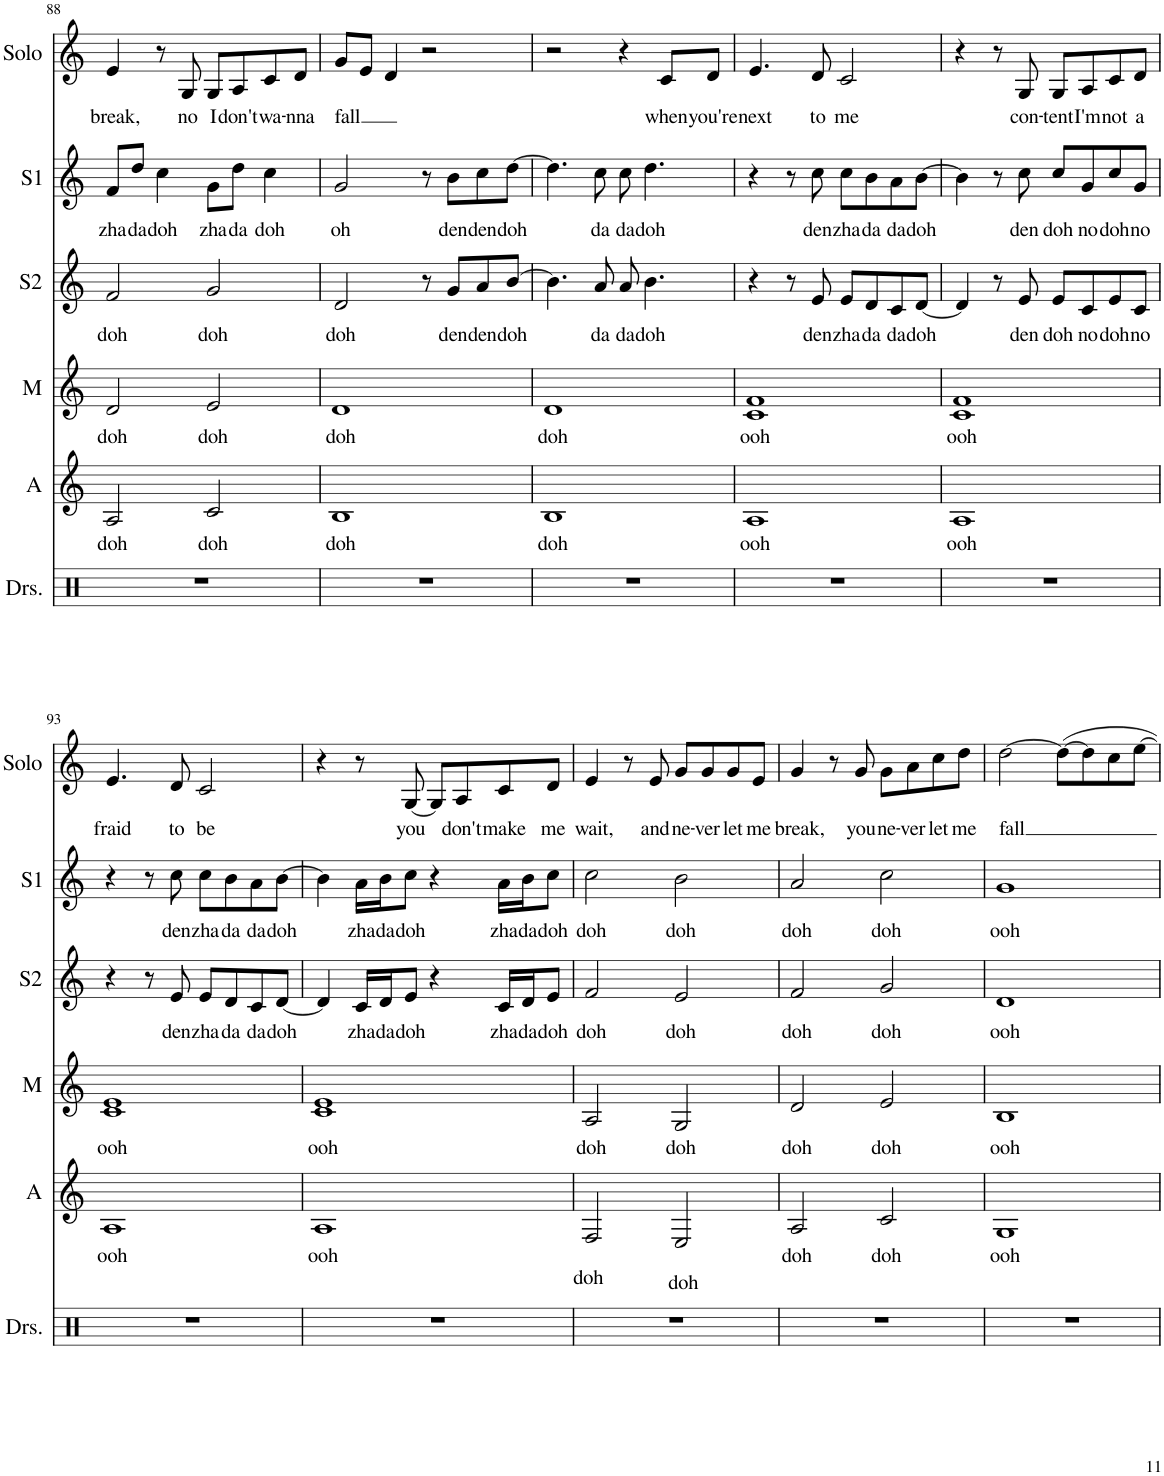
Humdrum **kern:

**kern	**kern	**text	**kern	**text	**kern	**text	**kern	**text	**kern	**text
*part6	*part5	*part5	*part4	*part4	*part3	*part3	*part2	*part2	*part1	*part1
*staff6	*staff5	*staff5	*staff4	*staff4	*staff3	*staff3	*staff2	*staff2	*staff1	*staff1
*I"Drumset	*I"Alto	*	*I"Mezzo	*	*I"Soprano 2	*	*I"Soprano 1	*	*I"Solo	*
*I'Drs.	*I'A	*	*I'M	*	*I'S2	*	*I'S1	*	*I'Solo	*
!!LO:PB:g=z
*clefX	*clefG2	*	*clefG2	*	*clefG2	*	*clefG2	*	*clefG2	*
*k[]	*k[]	*	*k[]	*	*k[]	*	*k[]	*	*k[]	*
*M4/4	*M4/4	*	*M4/4	*	*M4/4	*	*M4/4	*	*M4/4	*
=88	=88	=88	=88	=88	=88	=88	=88	=88	=88	=88
!	!	!LO:LY:b	!	!LO:LY:b	!	!LO:LY:b	!	!LO:LY:b	!	!LO:LY:b
1r	2A/	doh	2d/	doh	2f/	doh	8f/L	zha	4e/	break,
!	!	!	!	!	!	!	!	!LO:LY:b	!	!
.	.	.	.	.	.	.	8dd/J	da	.	.
!	!	!	!	!	!	!	!	!LO:LY:b	!	!
.	.	.	.	.	.	.	4cc\	doh	8r	.
!	!	!	!	!	!	!	!	!	!	!LO:LY:b
.	.	.	.	.	.	.	.	.	8G/	no
!	!	!LO:LY:b	!	!LO:LY:b	!	!LO:LY:b	!	!LO:LY:b	!	!LO:LY:b
.	2c/	doh	2e/	doh	2g/	doh	8g\L	zha	8G/L	I
!	!	!	!	!	!	!	!	!LO:LY:b	!	!LO:LY:b
.	.	.	.	.	.	.	8dd\J	da	8A/	don't
!	!	!	!	!	!	!	!	!LO:LY:b	!	!LO:LY:b
.	.	.	.	.	.	.	4cc\	doh	8c/	wa-
!	!	!	!	!	!	!	!	!	!	!LO:LY:b
.	.	.	.	.	.	.	.	.	8d/J	-nna
=89	=89	=89	=89	=89	=89	=89	=89	=89	=89	=89
!	!	!LO:LY:b	!	!LO:LY:b	!	!LO:LY:b	!	!LO:LY:b	!	!LO:LY:b
1r	1B	doh	1d	doh	2d/	doh	2g/	oh	8g/L	fall
.	.	.	.	.	.	.	.	.	8e/J	.
.	.	.	.	.	.	.	.	.	4d/	.
.	.	.	.	.	8r	.	8r	.	2r	.
!	!	!	!	!	!	!LO:LY:b	!	!LO:LY:b	!	!
.	.	.	.	.	8g/L	den	8b\L	den	.	.
!	!	!	!	!	!	!LO:LY:b	!	!LO:LY:b	!	!
.	.	.	.	.	8a/	den	8cc\	den	.	.
!	!	!	!	!	!	!LO:LY:b	!	!LO:LY:b	!	!
.	.	.	.	.	[8b/J	doh	[8dd\J	doh	.	.
=90	=90	=90	=90	=90	=90	=90	=90	=90	=90	=90
!	!	!LO:LY:b	!	!LO:LY:b	!	!	!	!	!	!
1r	1B	doh	1d	doh	4.b\]	.	4.dd\]	.	2r	.
!	!	!	!	!	!	!LO:LY:b	!	!LO:LY:b	!	!
.	.	.	.	.	8a/	da	8cc\	da	.	.
!	!	!	!	!	!	!LO:LY:b	!	!LO:LY:b	!	!
.	.	.	.	.	8a/	da	8cc\	da	4r	.
!	!	!	!	!	!	!LO:LY:b	!	!LO:LY:b	!	!
.	.	.	.	.	4.b\	doh	4.dd\	doh	.	.
!	!	!	!	!	!	!	!	!	!	!LO:LY:b
.	.	.	.	.	.	.	.	.	8c/L	when
!	!	!	!	!	!	!	!	!	!	!LO:LY:b
.	.	.	.	.	.	.	.	.	8d/J	you're
=91	=91	=91	=91	=91	=91	=91	=91	=91	=91	=91
!	!	!LO:LY:b	!	!LO:LY:b	!	!	!	!	!	!LO:LY:b
1r	1A	ooh	1c 1f	ooh	4r	.	4r	.	4.e/	next
.	.	.	.	.	8r	.	8r	.	.	.
!	!	!	!	!	!	!LO:LY:b	!	!LO:LY:b	!	!LO:LY:b
.	.	.	.	.	8e/	den	8cc\	den	8d/	to
!	!	!	!	!	!	!LO:LY:b	!	!LO:LY:b	!	!LO:LY:b
.	.	.	.	.	8e/L	zha	8cc\L	zha	2c/	me
!	!	!	!	!	!	!LO:LY:b	!	!LO:LY:b	!	!
.	.	.	.	.	8d/	da	8b\	da	.	.
!	!	!	!	!	!	!LO:LY:b	!	!LO:LY:b	!	!
.	.	.	.	.	8c/	da	8a\	da	.	.
!	!	!	!	!	!	!LO:LY:b	!	!LO:LY:b	!	!
.	.	.	.	.	[8d/J	doh	[8b\J	doh	.	.
=92	=92	=92	=92	=92	=92	=92	=92	=92	=92	=92
!	!	!LO:LY:b	!	!LO:LY:b	!	!	!	!	!	!
1r	1A	ooh	1c 1f	ooh	4d/]	.	4b\]	.	4r	.
.	.	.	.	.	8r	.	8r	.	8r	.
!	!	!	!	!	!	!LO:LY:b	!	!LO:LY:b	!	!LO:LY:b
.	.	.	.	.	8e/	den	8cc\	den	8G/	con-
!	!	!	!	!	!	!LO:LY:b	!	!LO:LY:b	!	!LO:LY:b
.	.	.	.	.	8e/L	doh	8cc/L	doh	8G/L	-tent
!	!	!	!	!	!	!LO:LY:b	!	!LO:LY:b	!	!LO:LY:b
.	.	.	.	.	8c/	no	8g/	no	8A/	I'm
!	!	!	!	!	!	!LO:LY:b	!	!LO:LY:b	!	!LO:LY:b
.	.	.	.	.	8e/	doh	8cc/	doh	8c/	not
!	!	!	!	!	!	!LO:LY:b	!	!LO:LY:b	!	!LO:LY:b
.	.	.	.	.	8c/J	no	8g/J	no	8d/J	a
!!LO:LB:g=z
=93	=93	=93	=93	=93	=93	=93	=93	=93	=93	=93
!	!	!LO:LY:b	!	!LO:LY:b	!	!	!	!	!	!LO:LY:b
1r	1A	ooh	1c 1e	ooh	4r	.	4r	.	4.e/	fraid
.	.	.	.	.	8r	.	8r	.	.	.
!	!	!	!	!	!	!LO:LY:b	!	!LO:LY:b	!	!LO:LY:b
.	.	.	.	.	8e/	den	8cc\	den	8d/	to
!	!	!	!	!	!	!LO:LY:b	!	!LO:LY:b	!	!LO:LY:b
.	.	.	.	.	8e/L	zha	8cc\L	zha	2c/	be
!	!	!	!	!	!	!LO:LY:b	!	!LO:LY:b	!	!
.	.	.	.	.	8d/	da	8b\	da	.	.
!	!	!	!	!	!	!LO:LY:b	!	!LO:LY:b	!	!
.	.	.	.	.	8c/	da	8a\	da	.	.
!	!	!	!	!	!	!LO:LY:b	!	!LO:LY:b	!	!
.	.	.	.	.	[8d/J	doh	[8b\J	doh	.	.
=94	=94	=94	=94	=94	=94	=94	=94	=94	=94	=94
!	!	!LO:LY:b	!	!LO:LY:b	!	!	!	!	!	!
1r	1A	ooh	1c 1e	ooh	4d/]	.	4b\]	.	4r	.
!	!	!	!	!	!	!LO:LY:b	!	!LO:LY:b	!	!
.	.	.	.	.	16c/LL	zha	16a\LL	zha	8r	.
!	!	!	!	!	!	!LO:LY:b	!	!LO:LY:b	!	!
.	.	.	.	.	16d/J	da	16b\J	da	.	.
!	!	!	!	!	!	!LO:LY:b	!	!LO:LY:b	!	!LO:LY:b
.	.	.	.	.	8e/J	doh	8cc\J	doh	[8G/	you
.	.	.	.	.	4r	.	4r	.	8G/L]	.
!	!	!	!	!	!	!	!	!	!	!LO:LY:b
.	.	.	.	.	.	.	.	.	8A/	don't
!	!	!	!	!	!	!LO:LY:b	!	!LO:LY:b	!	!LO:LY:b
.	.	.	.	.	16c/LL	zha	16a\LL	zha	8c/	make
!	!	!	!	!	!	!LO:LY:b	!	!LO:LY:b	!	!
.	.	.	.	.	16d/J	da	16b\J	da	.	.
!	!	!	!	!	!	!LO:LY:b	!	!LO:LY:b	!	!LO:LY:b
.	.	.	.	.	8e/J	doh	8cc\J	doh	8d/J	me
=95	=95	=95	=95	=95	=95	=95	=95	=95	=95	=95
!	!	!LO:LY:b	!	!LO:LY:b	!	!LO:LY:b	!	!LO:LY:b	!	!LO:LY:b
1r	2F/	doh	2A/	doh	2f/	doh	2cc\	doh	4e/	wait,
.	.	.	.	.	.	.	.	.	8r	.
!	!	!	!	!	!	!	!	!	!	!LO:LY:b
.	.	.	.	.	.	.	.	.	8e/	and
!	!	!LO:LY:b	!	!LO:LY:b	!	!LO:LY:b	!	!LO:LY:b	!	!LO:LY:b
.	2E/	doh	2G/	doh	2e/	doh	2b\	doh	8g/L	ne-
!	!	!	!	!	!	!	!	!	!	!LO:LY:b
.	.	.	.	.	.	.	.	.	8g/	-ver
!	!	!	!	!	!	!	!	!	!	!LO:LY:b
.	.	.	.	.	.	.	.	.	8g/	let
!	!	!	!	!	!	!	!	!	!	!LO:LY:b
.	.	.	.	.	.	.	.	.	8e/J	me
=96	=96	=96	=96	=96	=96	=96	=96	=96	=96	=96
!	!	!LO:LY:b	!	!LO:LY:b	!	!LO:LY:b	!	!LO:LY:b	!	!LO:LY:b
1r	2A/	doh	2d/	doh	2f/	doh	2a/	doh	4g/	break,
.	.	.	.	.	.	.	.	.	8r	.
!	!	!	!	!	!	!	!	!	!	!LO:LY:b
.	.	.	.	.	.	.	.	.	8g/	you
!	!	!LO:LY:b	!	!LO:LY:b	!	!LO:LY:b	!	!LO:LY:b	!	!LO:LY:b
.	2c/	doh	2e/	doh	2g/	doh	2cc\	doh	8g\L	ne-
!	!	!	!	!	!	!	!	!	!	!LO:LY:b
.	.	.	.	.	.	.	.	.	8a\	-ver
!	!	!	!	!	!	!	!	!	!	!LO:LY:b
.	.	.	.	.	.	.	.	.	8cc\	let
!	!	!	!	!	!	!	!	!	!	!LO:LY:b
.	.	.	.	.	.	.	.	.	8dd\J	me
=97	=97	=97	=97	=97	=97	=97	=97	=97	=97	=97
!	!	!LO:LY:b	!	!LO:LY:b	!	!LO:LY:b	!	!LO:LY:b	!	!LO:LY:b
1r	1G	ooh	1B	ooh	1d	ooh	1g	ooh	[2dd\	fall
.	.	.	.	.	.	.	.	.	8dd\L_	.
.	.	.	.	.	.	.	.	.	8dd\]	.
.	.	.	.	.	.	.	.	.	8cc\	.
.	.	.	.	.	.	.	.	.	[8ee\J	.
=	=	=	=	=	=	=	=	=	=	=
*-	*-	*-	*-	*-	*-	*-	*-	*-	*-	*-
